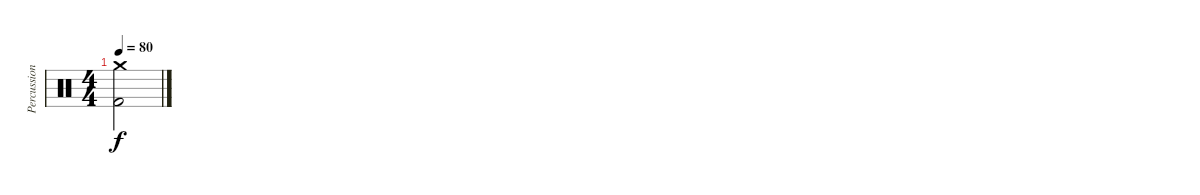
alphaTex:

\track ("Percussions" "Percussion") {instrument percussion}
\staff {score}
\articulation defaults
\ts (4 4)
\tempo 80
\clef neutral
\ks c
("Crash medium (hit)" "Kick (hit) 2").2{dy f}
